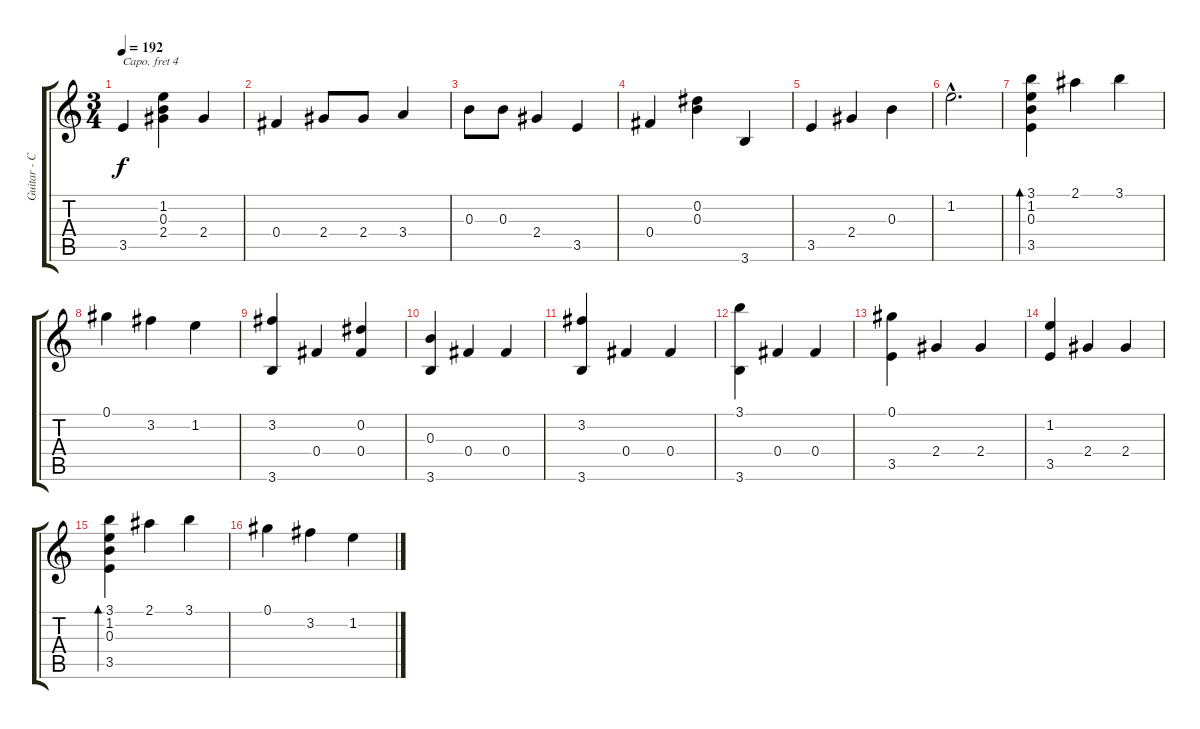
\track ("Guitar - Capo up 4 fret" "Guitar - C") {instrument acousticguitarsteel}
\staff {score tabs}
\capo 4
\tuning (E4 B3 G3 D3 A2 E2) {hide}
\ts (3 4)
\tempo 192
\clef g2
\ks c
3.5.4{dy f} (1.2 0.3 2.4).4 2.4.4 |
0.4.4 2.4.8 2.4.8 3.4.4 |
0.3.8 0.3.8 2.4.4 3.5.4 |
0.4.4 (0.2 0.3).4 3.6.4 |
3.5.4 2.4.4 0.3.4 |
1.2{hac}.2{d} |
(3.1 1.2 0.3 3.5).4{bd 240} 2.1.4 3.1.4 |
0.1.4 3.2.4 1.2.4 |
(3.2 3.6).4 0.4.4 (0.2 0.4).4 |
(0.3 3.6).4 0.4.4 0.4.4 |
(3.2 3.6).4 0.4.4 0.4.4 |
(3.1 3.6).4 0.4.4 0.4.4 |
(0.1 3.5).4 2.4.4 2.4.4 |
(1.2 3.5).4 2.4.4 2.4.4 |
(3.1 1.2 0.3 3.5).4{bd 240} 2.1.4 3.1.4 |
0.1.4 3.2.4 1.2.4
